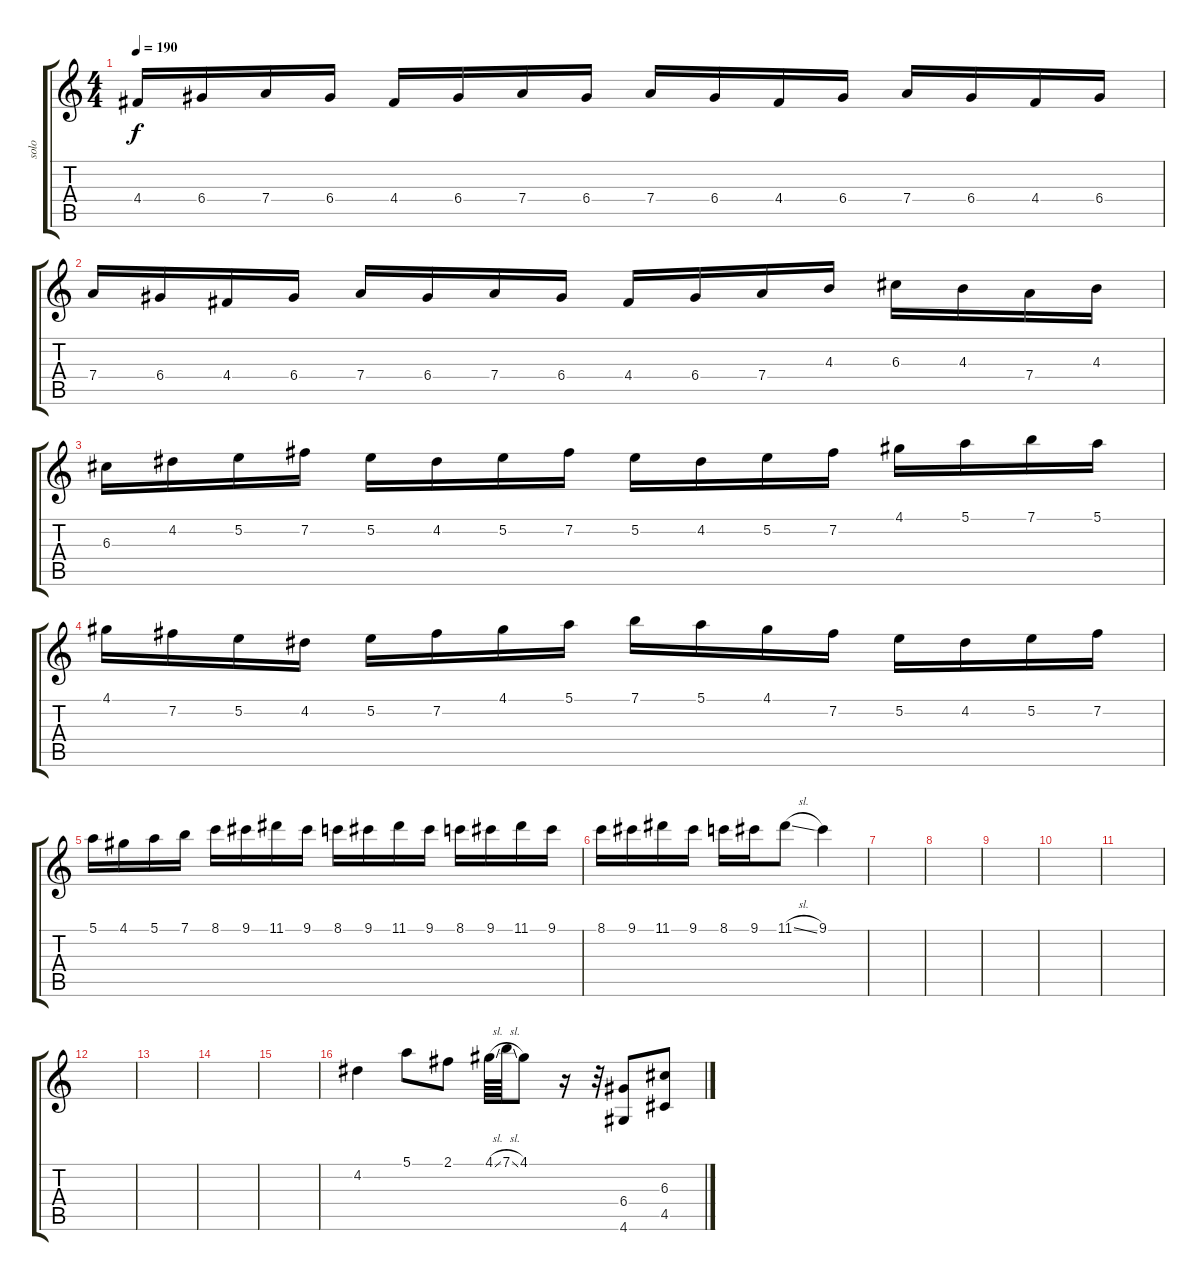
\track ("solo" "solo") {instrument acousticguitarsteel}
\staff {score tabs}
\tuning (E4 B3 G3 D3 A2 E2) {hide}
\ts (4 4)
\tempo 190
\clef g2
\ks c
4.4.16{dy f} 6.4.16 7.4.16 6.4.16 4.4.16 6.4.16 7.4.16 6.4.16 7.4.16 6.4.16 4.4.16 6.4.16 7.4.16 6.4.16 4.4.16 6.4.16 |
7.4.16 6.4.16 4.4.16 6.4.16 7.4.16 6.4.16 7.4.16 6.4.16 4.4.16 6.4.16 7.4.16 4.3.16 6.3.16 4.3.16 7.4.16 4.3.16 |
6.3.16 4.2.16 5.2.16 7.2.16 5.2.16 4.2.16 5.2.16 7.2.16 5.2.16 4.2.16 5.2.16 7.2.16 4.1.16 5.1.16 7.1.16 5.1.16 |
4.1.16 7.2.16 5.2.16 4.2.16 5.2.16 7.2.16 4.1.16 5.1.16 7.1.16 5.1.16 4.1.16 7.2.16 5.2.16 4.2.16 5.2.16 7.2.16 |
5.1.16 4.1.16 5.1.16 7.1.16 8.1.16 9.1.16 11.1.16 9.1.16 8.1.16 9.1.16 11.1.16 9.1.16 8.1.16 9.1.16 11.1.16 9.1.16 |
8.1.16 9.1.16 11.1.16 9.1.16 8.1.16 9.1.16 11.1{sl}.8 9.1.4 |
|
|
|
|
|
|
|
|
|
4.2.4 5.1.8 2.1.8 4.1{sl}.64 7.1{sl}.64 4.1.8 r.16 r.32 (6.4 4.6).8 (6.3 4.5).8
